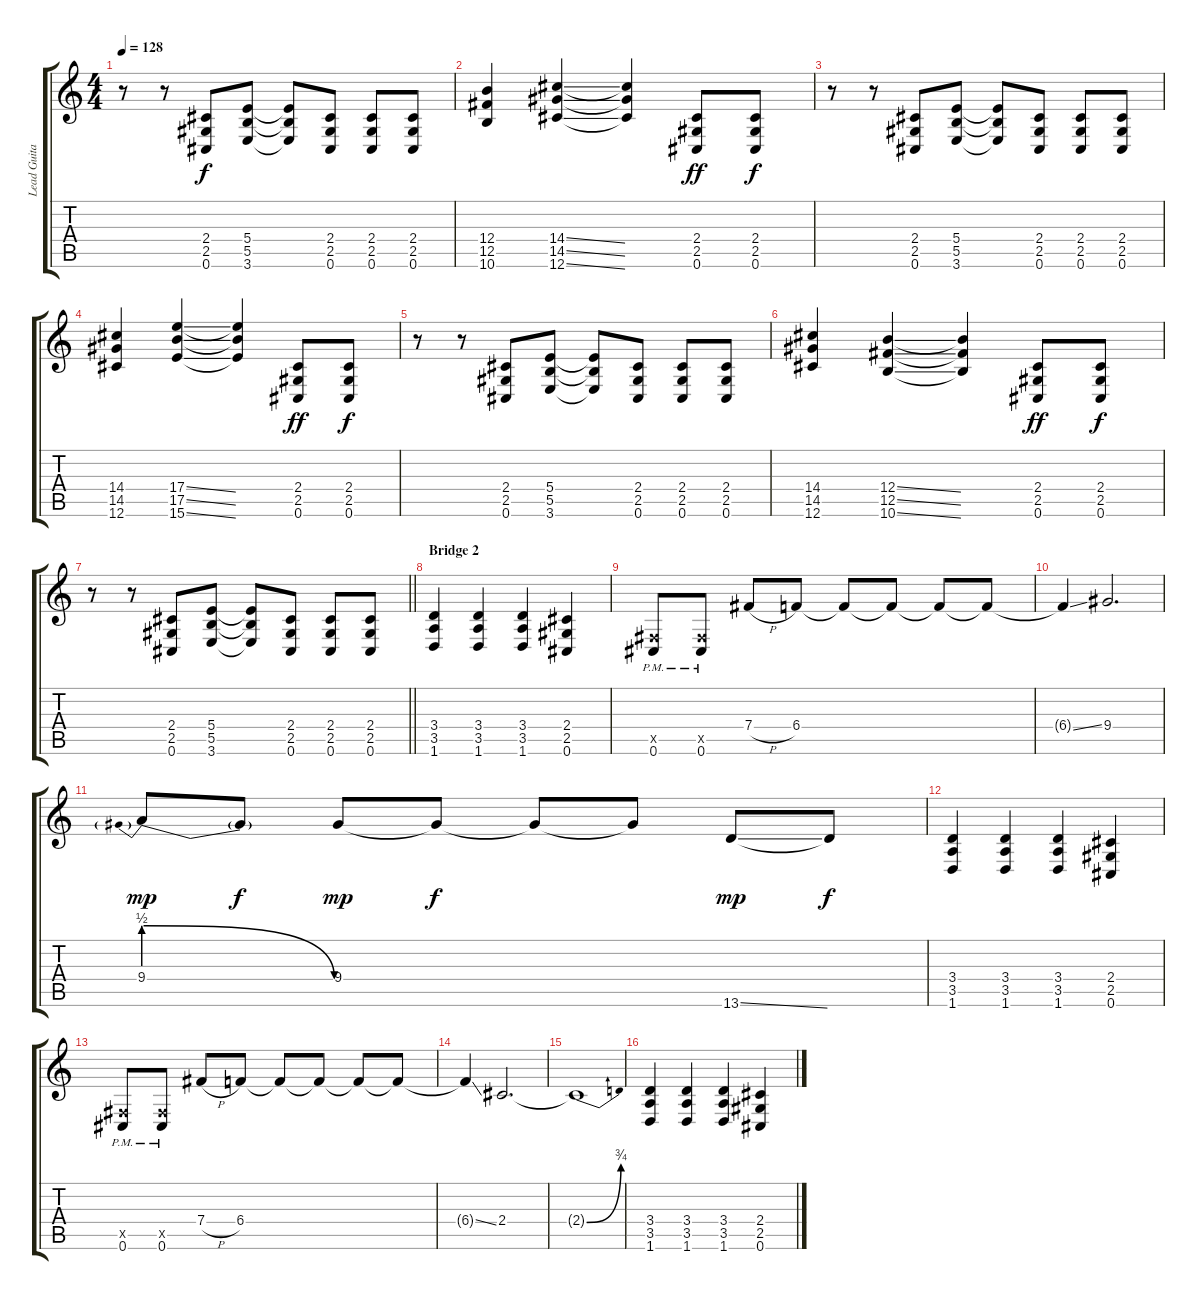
\track ("Lead Guitar (Dist.)" "Lead Guita") {instrument distortionguitar}
\staff {score tabs}
\tuning (Db4 Ab3 E3 B2 Gb2 Db2) {hide}
\ts (4 4)
\tempo 128
\clef g2
\ks c
r.8{dy f} r.8 (2.4 2.5 0.6).8 (5.4 5.5 3.6).8 (5.4{t} 5.5{t} 3.6{t}).8 (2.4 2.5 0.6).8 (2.4 2.5 0.6).8 (2.4 2.5 0.6).8 |
(12.4 12.5 10.6).4 (14.4{ss} 14.5{ss} 12.6{ss}).4 (14.4{t} 14.5{t} 12.6{t}).4 (2.4 2.5 0.6).8{dy ff} (2.4 2.5 0.6).8{dy f} |
r.8 r.8 (2.4 2.5 0.6).8 (5.4 5.5 3.6).8 (5.4{t} 5.5{t} 3.6{t}).8 (2.4 2.5 0.6).8 (2.4 2.5 0.6).8 (2.4 2.5 0.6).8 |
(14.4 14.5 12.6).4 (17.4{ss} 17.5{ss} 15.6{ss}).4 (17.4{t} 17.5{t} 15.6{t}).4 (2.4 2.5 0.6).8{dy ff} (2.4 2.5 0.6).8{dy f} |
r.8 r.8 (2.4 2.5 0.6).8 (5.4 5.5 3.6).8 (5.4{t} 5.5{t} 3.6{t}).8 (2.4 2.5 0.6).8 (2.4 2.5 0.6).8 (2.4 2.5 0.6).8 |
(14.4 14.5 12.6).4 (12.4{ss} 12.5{ss} 10.6{ss}).4 (12.4{t} 12.5{t} 10.6{t}).4 (2.4 2.5 0.6).8{dy ff} (2.4 2.5 0.6).8{dy f} |
\barLineRight lightlight
r.8 r.8 (2.4 2.5 0.6).8 (5.4 5.5 3.6).8 (5.4{t} 5.5{t} 3.6{t}).8 (2.4 2.5 0.6).8 (2.4 2.5 0.6).8 (2.4 2.5 0.6).8 |
\section ("" "Bridge 2")
(3.4 3.5 1.6).4 (3.4 3.5 1.6).4 (3.4 3.5 1.6).4 (2.4 2.5 0.6).4 |
(0.5{x} 0.6{pm}).8 (0.5{x} 0.6{pm}).8 7.4{h}.8 6.4.8 6.4{t}.8 6.4{t}.8 6.4{t}.8 6.4{t}.8 |
6.4{ss t}.4 9.4.2{d} |
9.4{be (prebendrelease 0 2 60 0)}.8{dy mp} 9.4{t}.8{dy f} 9.4.8{dy mp} 9.4{t}.8{dy f} 9.4{t}.8 9.4{t}.8 13.6{ss}.8{dy mp} 13.6{t}.8{dy f} |
(3.4 3.5 1.6).4 (3.4 3.5 1.6).4 (3.4 3.5 1.6).4 (2.4 2.5 0.6).4 |
(0.5{x} 0.6{pm}).8 (0.5{x} 0.6{pm}).8 7.4{h}.8 6.4.8 6.4{t}.8 6.4{t}.8 6.4{t}.8 6.4{t}.8 |
6.4{ss t}.4 2.4.2{d} |
2.4{be (bend 0 0 60 3) t}.1 |
(3.4 3.5 1.6).4 (3.4 3.5 1.6).4 (3.4 3.5 1.6).4 (2.4 2.5 0.6).4
